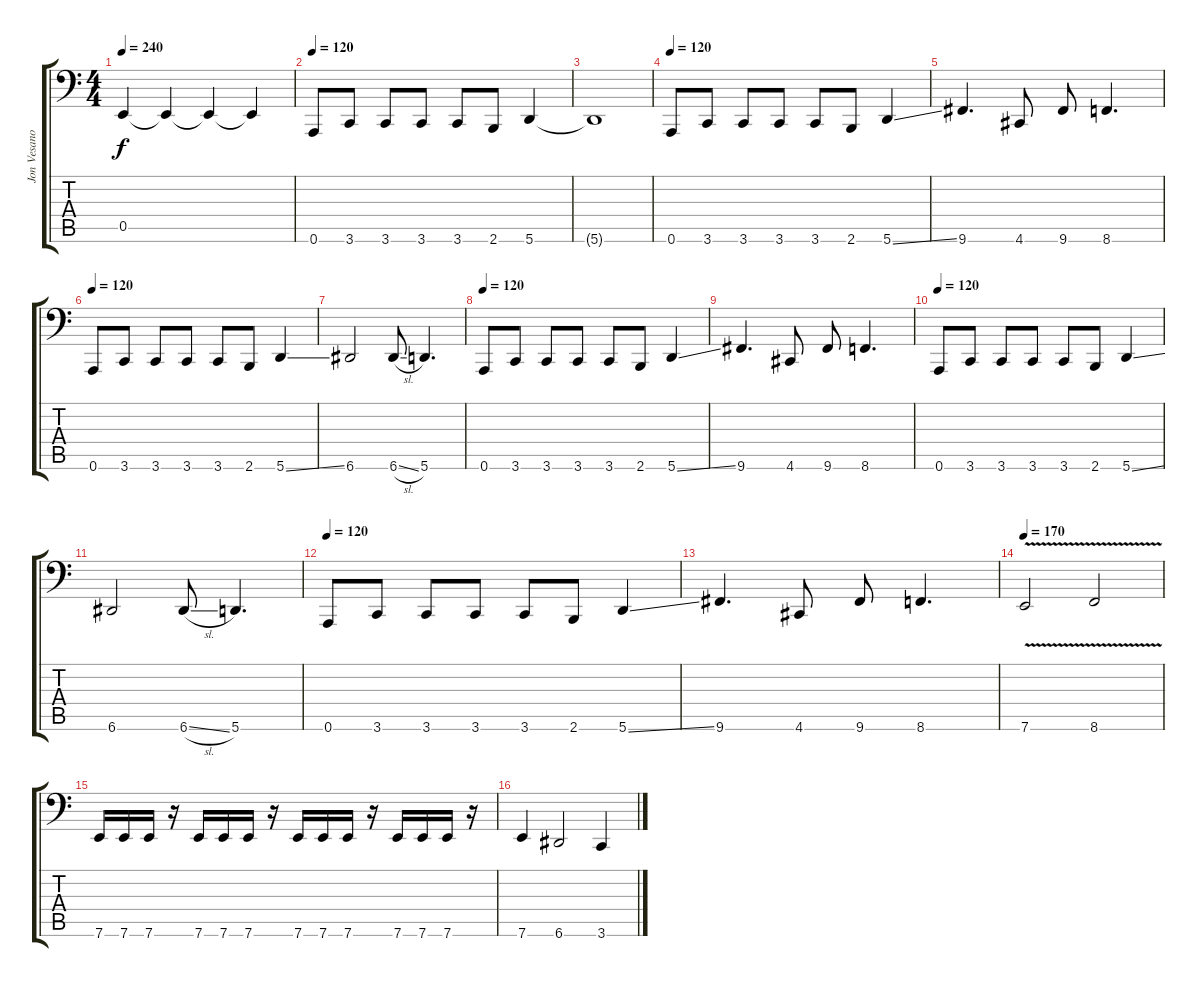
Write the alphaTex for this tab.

\track ("Jon Vesano" "Jon Vesano") {instrument electricbasspick}
\staff {score tabs}
\tuning (B2 Gb2 D2 A1 E1 A0) {hide}
\ts (4 4)
\tempo 240
\clef f4
\ks c
0.5.4{dy f} 0.5{t}.4 0.5{t}.4 0.5{t}.4 |
\tempo 120
0.6.8 3.6.8 3.6.8 3.6.8 3.6.8 2.6.8 5.6.4 |
5.6{t}.1 |
\tempo 120
0.6.8 3.6.8 3.6.8 3.6.8 3.6.8 2.6.8 5.6{ss}.4 |
9.6.4{d} 4.6.8 9.6.8 8.6.4{d} |
\tempo 120
0.6.8 3.6.8 3.6.8 3.6.8 3.6.8 2.6.8 5.6{ss}.4 |
6.6.2 6.6{sl}.8 5.6.4{d} |
\tempo 120
0.6.8 3.6.8 3.6.8 3.6.8 3.6.8 2.6.8 5.6{ss}.4 |
9.6.4{d} 4.6.8 9.6.8 8.6.4{d} |
\tempo 120
0.6.8 3.6.8 3.6.8 3.6.8 3.6.8 2.6.8 5.6{ss}.4 |
6.6.2 6.6{sl}.8 5.6.4{d} |
\tempo 120
0.6.8 3.6.8 3.6.8 3.6.8 3.6.8 2.6.8 5.6{ss}.4 |
9.6.4{d} 4.6.8 9.6.8 8.6.4{d} |
\tempo 170
7.6{v}.2 8.6{v}.2 |
7.6.16 7.6.16 7.6.16 r.16 7.6.16 7.6.16 7.6.16 r.16 7.6.16 7.6.16 7.6.16 r.16 7.6.16 7.6.16 7.6.16 r.16 |
7.6.4 6.6.2 3.6.4
